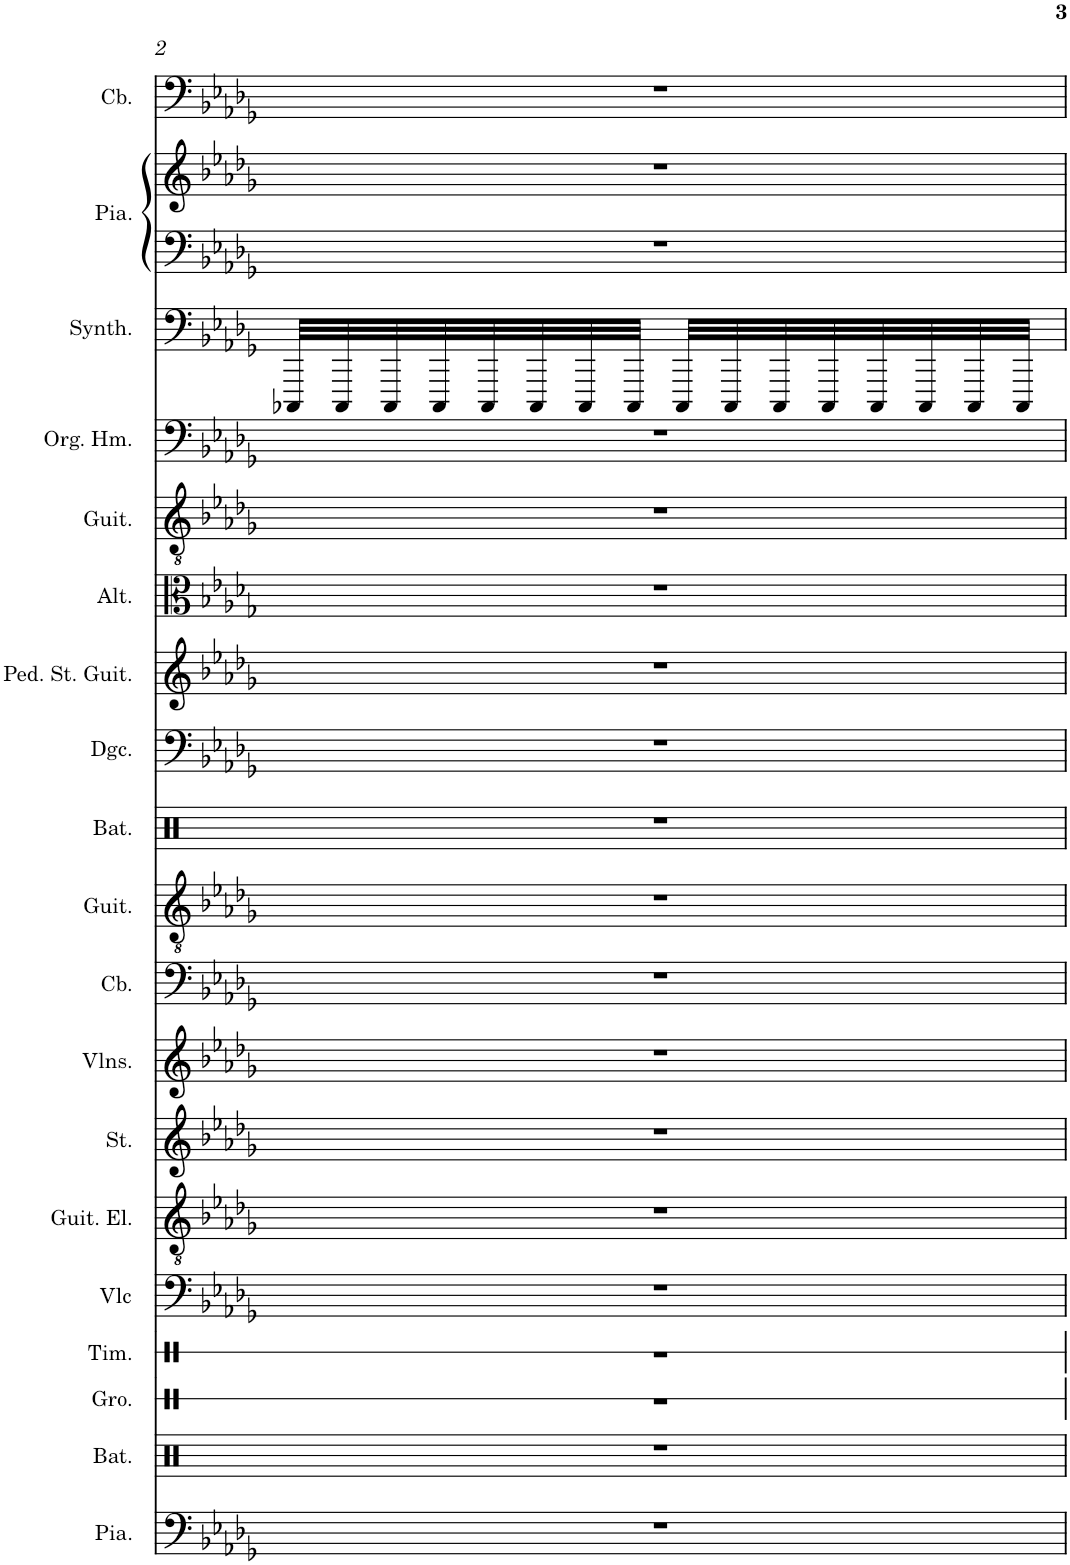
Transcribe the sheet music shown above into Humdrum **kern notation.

**kern	**kern	**kern	**kern	**kern	**kern	**kern	**kern	**kern	**kern	**kern	**kern	**kern	**kern	**kern	**kern	**kern	**kern	**kern	**kern
*part19	*part18	*part17	*part16	*part15	*part14	*part13	*part12	*part11	*part10	*part9	*part8	*part7	*part6	*part5	*part4	*part3	*part2	*part2	*part1
*staff20	*staff19	*staff18	*staff17	*staff16	*staff15	*staff14	*staff13	*staff12	*staff11	*staff10	*staff9	*staff8	*staff7	*staff6	*staff5	*staff4	*staff3	*staff2	*staff1
*I"Piano, PIANO PLUS	*I"Batterie, CAISSE CLAIRE	*I"Güiro, guiros court	*I"Timbre, DRUMS SAT	*I"Violoncelle, PIZZI	*I"Guitare électrique, CLEAN	*I"Cordes, VIOLONS3	*I"Violons, VIOLONS2	*I"Contrebasse, CONTREBASSE	*I"Guitare acoustique, JAZZ	*I"Batterie, DRUMS	*I"Dungchen, TROMPETTE	*I"Pedal steel guitar, GUITARE	*I"Altos, VIOLONS	*I"Guitare classique, NYLON	*I"Orgue Hammond, ORGUE	*I"Synthétiseur de sinusoïdes, VOCAL	*I"Piano, PIANO	*	*I"Contrebasse, BASSE
*I'Pia.	*I'Bat.	*I'Gro.	*I'Tim.	*I'Vlc	*I'Guit. El.	*	*I'Vlns.	*I'Cb.	*I'Guit.	*I'Bat.	*I'Dgc.	*I'Ped. St. Guit.	*I'Alt.	*I'Guit.	*I'Org. Hm.	*I'Synth.	*I'Pia.	*	*I'Cb.
!!LO:PB:g=z
*clefF4	*clefX	*clefX	*clefX	*clefF4	*clefGv2	*clefG2	*clefG2	*clefF4	*clefGv2	*clefX	*clefF4	*clefG2	*clefC3	*clefGv2	*clefF4	*clefF4	*clefF4	*clefG2	*clefF4
*	*	*	*	*	*	*	*	*Trd7c12	*	*	*Trd1c2	*	*	*	*	*	*	*	*Trd7c12
*k[b-e-a-d-g-]	*k[]	*k[]	*k[]	*k[b-e-a-d-g-]	*k[b-e-a-d-g-]	*k[b-e-a-d-g-]	*k[b-e-a-d-g-]	*k[b-e-a-d-g-]	*k[b-e-a-d-g-]	*k[]	*k[b-e-a-d-g-]	*k[b-e-a-d-g-]	*k[b-e-a-d-g-]	*k[b-e-a-d-g-]	*k[b-e-a-d-g-]	*k[b-e-a-d-g-]	*k[b-e-a-d-g-]	*k[b-e-a-d-g-]	*k[b-e-a-d-g-]
*M2/4	*M2/4	*M2/4	*M2/4	*M2/4	*M2/4	*M2/4	*M2/4	*M2/4	*M2/4	*M2/4	*M2/4	*M2/4	*M2/4	*M2/4	*M2/4	*M2/4	*M2/4	*M2/4	*M2/4
=2	=2	=2	=2	=2	=2	=2	=2	=2	=2	=2	=2	=2	=2	=2	=2	=2	=2	=2	=2
2r	2r	2r	2r	2r	2r	2r	2r	2r	2r	2r	2r	2r	2r	2r	2r	32CCC-X/LLL	2r	2r	2r
.	.	.	.	.	.	.	.	.	.	.	.	.	.	.	.	32CCC-/	.	.	.
.	.	.	.	.	.	.	.	.	.	.	.	.	.	.	.	32CCC-/	.	.	.
.	.	.	.	.	.	.	.	.	.	.	.	.	.	.	.	32CCC-/	.	.	.
.	.	.	.	.	.	.	.	.	.	.	.	.	.	.	.	32CCC-/	.	.	.
.	.	.	.	.	.	.	.	.	.	.	.	.	.	.	.	32CCC-/	.	.	.
.	.	.	.	.	.	.	.	.	.	.	.	.	.	.	.	32CCC-/	.	.	.
.	.	.	.	.	.	.	.	.	.	.	.	.	.	.	.	32CCC-/JJJ	.	.	.
.	.	.	.	.	.	.	.	.	.	.	.	.	.	.	.	32CCC-/LLL	.	.	.
.	.	.	.	.	.	.	.	.	.	.	.	.	.	.	.	32CCC-/	.	.	.
.	.	.	.	.	.	.	.	.	.	.	.	.	.	.	.	32CCC-/	.	.	.
.	.	.	.	.	.	.	.	.	.	.	.	.	.	.	.	32CCC-/	.	.	.
.	.	.	.	.	.	.	.	.	.	.	.	.	.	.	.	32CCC-/	.	.	.
.	.	.	.	.	.	.	.	.	.	.	.	.	.	.	.	32CCC-/	.	.	.
.	.	.	.	.	.	.	.	.	.	.	.	.	.	.	.	32CCC-/	.	.	.
.	.	.	.	.	.	.	.	.	.	.	.	.	.	.	.	32CCC-/JJJ	.	.	.
=	=	=	=	=	=	=	=	=	=	=	=	=	=	=	=	=	=	=	=
*-	*-	*-	*-	*-	*-	*-	*-	*-	*-	*-	*-	*-	*-	*-	*-	*-	*-	*-	*-
